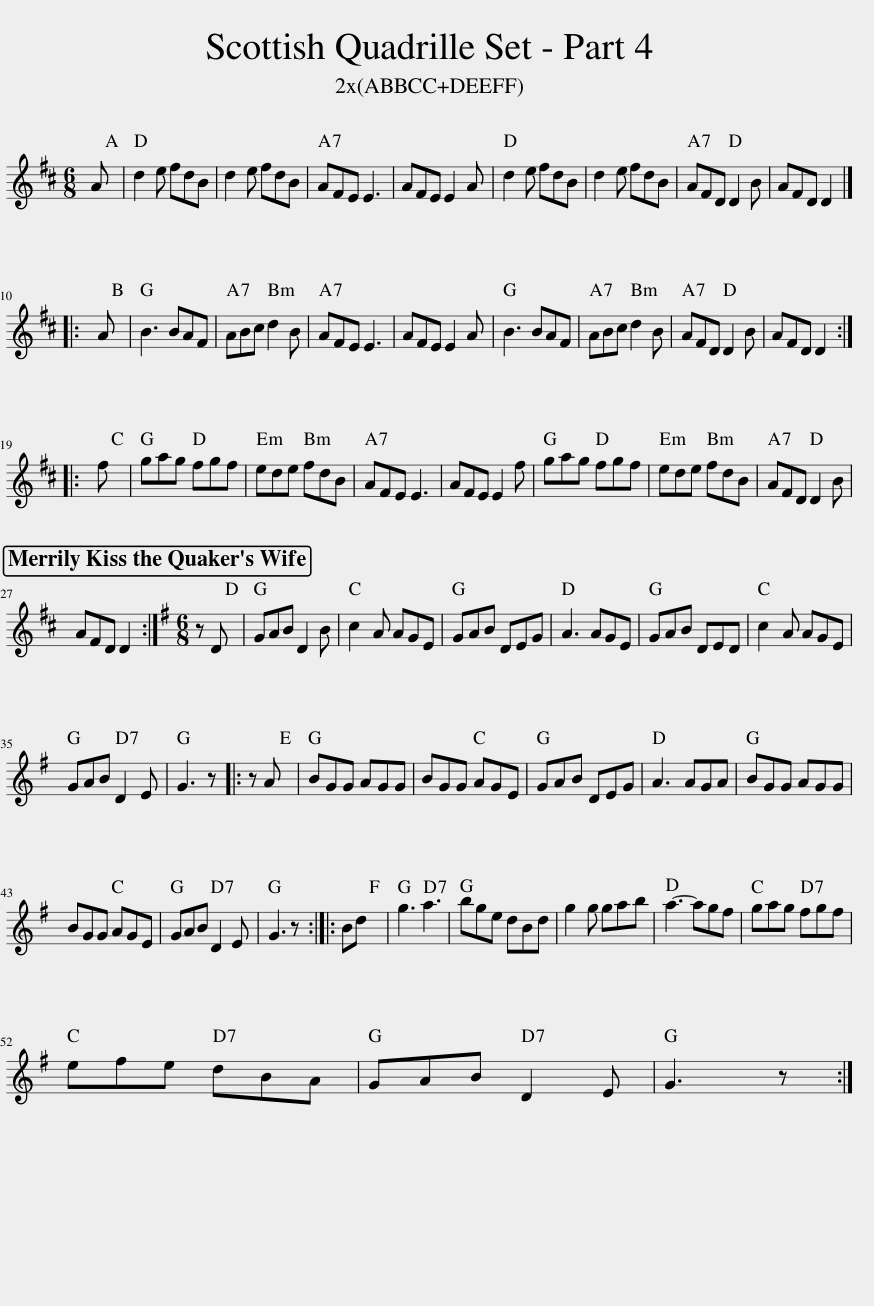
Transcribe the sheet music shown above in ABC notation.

X:1
L:1/8
M:6/8
I:linebreak $
K:D
V:1 treble
V:1
 A | d2 e fdB | d2 e fdB | AFE E3 | AFE E2 A | %5
 d2 e fdB | d2 e fdB | AFD D2 B | AFD D2 |]:$ A | %10
 B3 BAF | ABc d2 B | AFE E3 | AFE E2 A | B3 BAF | %15
 ABc d2 B | AFD D2 B | AFD D2 ::$ f | gag fgf | %20
 ede fdB | AFE E3 | AFE E2 f | gag fgf | ede fdB | %25
 AFD D2 B |$ AFD D2 :|[K:G][M:6/8] z D | GAB D2 B | c2 A AGE | %30
 GAB DEG | A3 AGE | GAB DED | c2 A AGE |$ GAB D2 E | %35
 G3 z |: z A | BGG AGG | BGG AGE | GAB DEG | %40
 A3 AGA | BGG AGG |$ BGG AGE | GAB D2 E | G3 z :: %45
 Bd | g3 a3 | bge dBd | g2 g gab | a3- agf | %50
 gag fgf |$ efe dBA | GAB D2 E | G3 z :| %54
